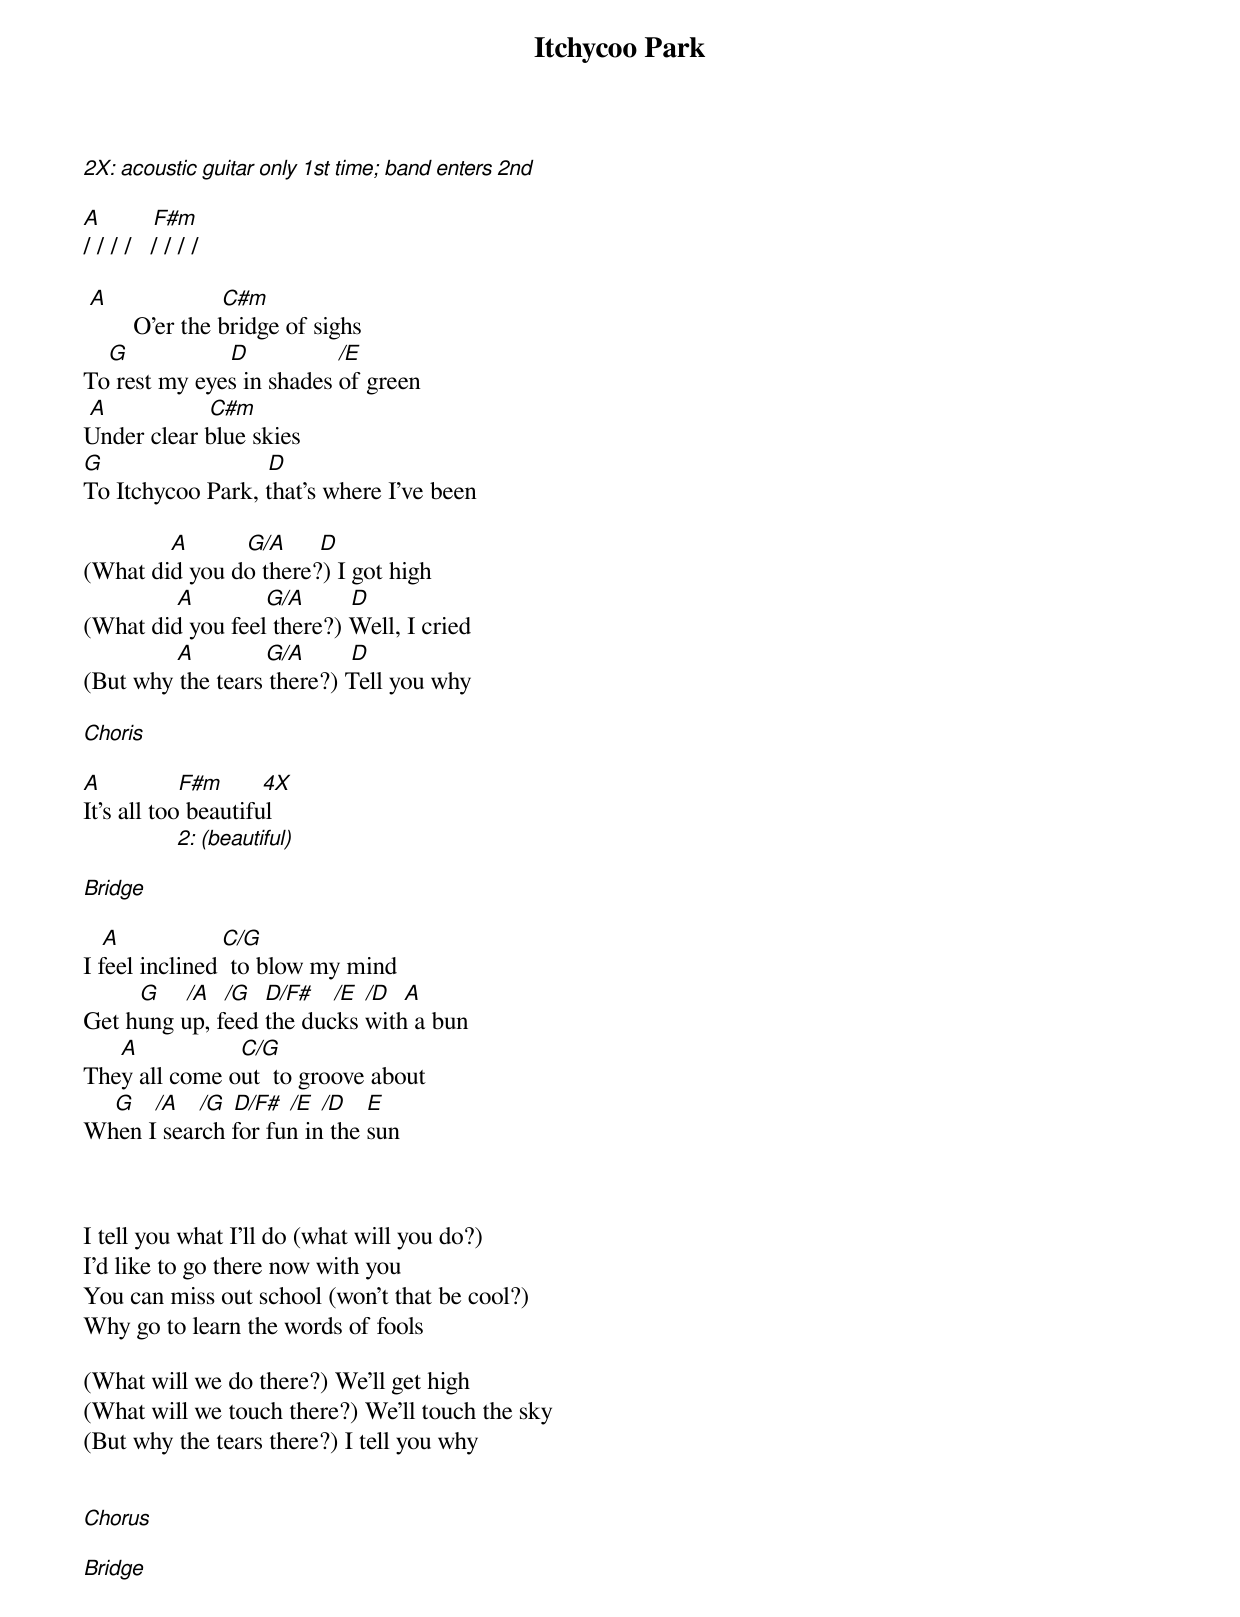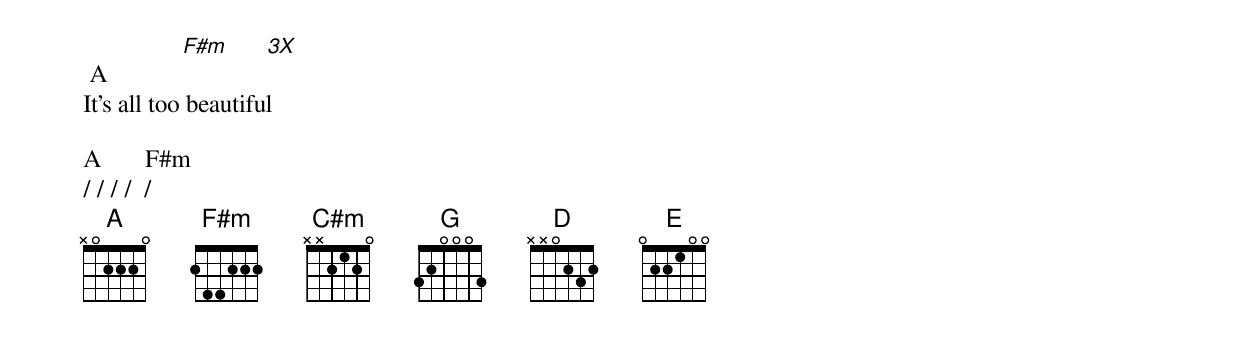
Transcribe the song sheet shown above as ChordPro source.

{title:Itchycoo Park}

[2X: acoustic guitar only 1st time; band enters 2nd]

[A]        [F#m]
/ / / /   / / / /

 [A]                  [C#m]
        O'er the bridge of sighs
    [G]                [D]              [/E]
To rest my eyes in shades of green
 [A]                [C#m]
Under clear blue skies
[G]                          [D]
To Itchycoo Park, that's where I've been

              [A]         [G/A]     [D]
(What did you do there?) I got high
               [A]           [G/A]       [D]
(What did you feel there?) Well, I cried
               [A]           [G/A]       [D]
(But why the tears there?) Tell you why

[Choris]

[A]            [F#m]      [4X]
It's all too beautiful
               [2: (beautiful)]

[Bridge]

   [A]                [C/G]
I feel inclined  to blow my mind
         [G]    [/A]  [/G]  [D/F#]   [/E] [/D]  [A]
Get hung up, feed the ducks with a bun
      [A]                [C/G]
They all come out  to groove about
     [G]   [/A]   [/G] [D/F#] [/E] [/D]   [E]
When I search for fun in the sun



I tell you what I'll do (what will you do?)
I'd like to go there now with you
You can miss out school (won't that be cool?)
Why go to learn the words of fools

(What will we do there?) We'll get high
(What will we touch there?) We'll touch the sky
(But why the tears there?) I tell you why


[Chorus]

[Bridge]

 A            [F#m]      [3X]
It's all too beautiful

A       F#m
/ / / /  /
